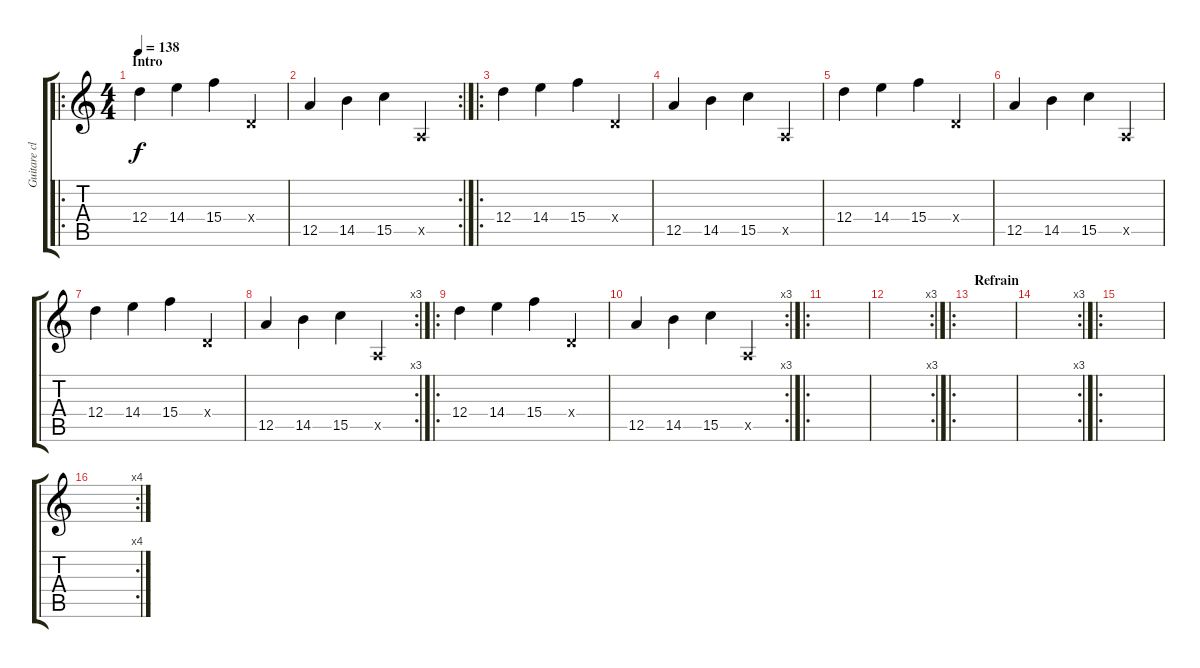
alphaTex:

\track ("Guitare claire 1" "Guitare cl") {instrument electricguitarclean}
\staff {score tabs}
\tuning (E4 B3 G3 D3 A2 E2) {hide}
\ro
\ts (4 4)
\section ("" "Intro")
\tempo 138
\clef g2
\ks c
12.4.4{dy f instrument electricguitarclean} 14.4.4 15.4.4 0.4{x}.4 |
\rc 2
12.5.4 14.5.4 15.5.4 0.5{x}.4 |
\ro
12.4.4 14.4.4 15.4.4 0.4{x}.4 |
12.5.4 14.5.4 15.5.4 0.5{x}.4 |
12.4.4 14.4.4 15.4.4 0.4{x}.4 |
12.5.4 14.5.4 15.5.4 0.5{x}.4 |
12.4.4 14.4.4 15.4.4 0.4{x}.4 |
\rc 3
12.5.4 14.5.4 15.5.4 0.5{x}.4 |
\ro
12.4.4 14.4.4 15.4.4 0.4{x}.4 |
\rc 3
12.5.4 14.5.4 15.5.4 0.5{x}.4 |
\ro
|
\rc 3
|
\ro
\section ("" "Refrain")
|
\rc 3
|
\ro
|
\rc 4
